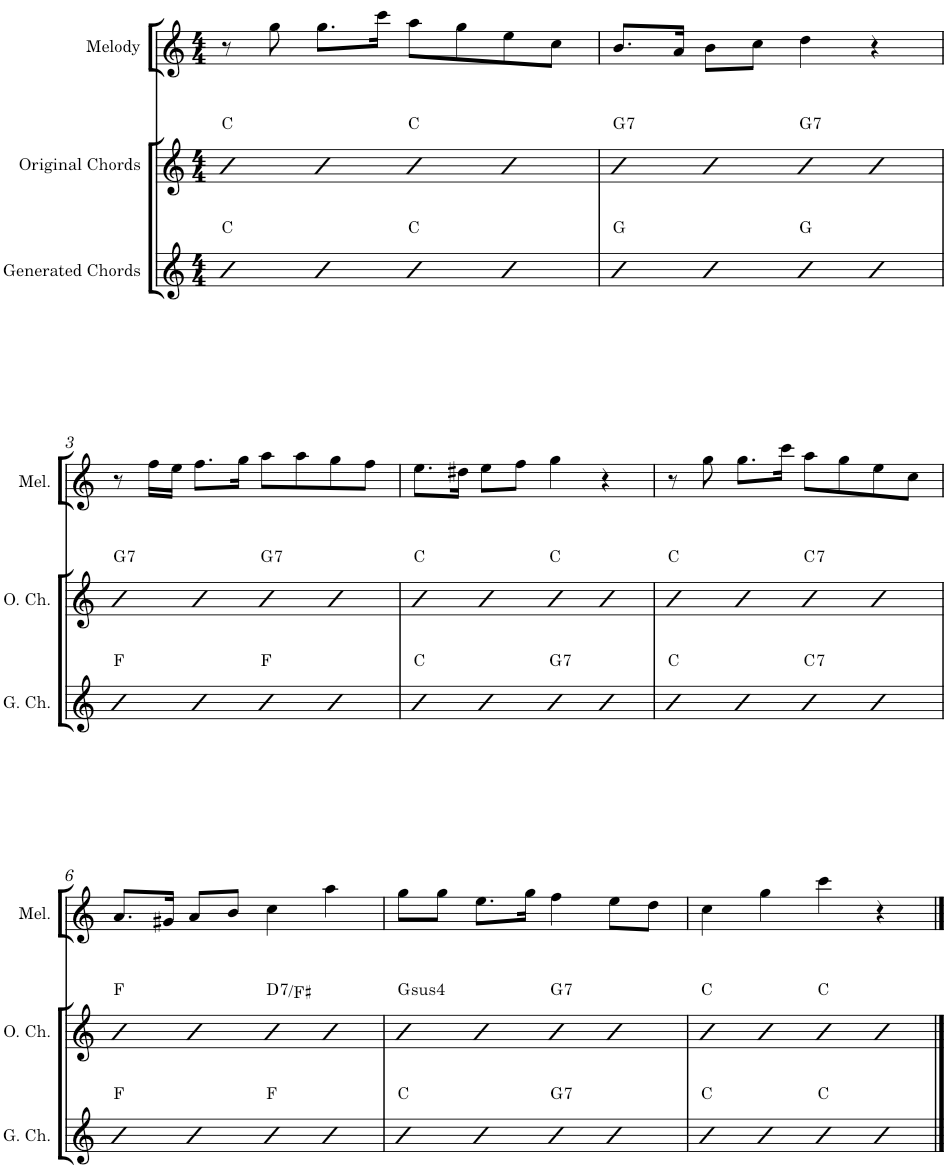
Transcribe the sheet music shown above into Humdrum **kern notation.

**kern	**harte	**kern	**harte	**kern
*part3	*part3	*part2	*part2	*part1
*staff3	*	*staff2	*	*staff1
*I"Generated Chords	*	*I"Original Chords	*	*I"Melody
*I'G. Ch.	*	*I'O. Ch.	*	*I'Mel.
*clefG2	*	*clefG2	*	*clefG2
*k[]	*	*k[]	*	*k[]
*M4/4	*	*M4/4	*	*M4/4
=1	=1	=1	=1	=1
4b	C:maj	4b	C:maj	8r
.	.	.	.	8gg\
4b	.	4b	.	8.gg\L
.	.	.	.	16ccc\Jk
4b	C:maj	4b	C:maj	8aa\L
.	.	.	.	8gg\
4b	.	4b	.	8ee\
.	.	.	.	8cc\J
=2	=2	=2	=2	=2
!	!	!	!LO:H:kt=7	!
4b	G:maj	4b	G:7	8.b/L
.	.	.	.	16a/Jk
4b	.	4b	.	8b\L
.	.	.	.	8cc\J
!	!	!	!LO:H:kt=7	!
4b	G:maj	4b	G:7	4dd\
4b	.	4b	.	4r
!!LO:LB:g=z
=3	=3	=3	=3	=3
!	!	!	!LO:H:kt=7	!
4b	F:maj	4b	G:7	8r
.	.	.	.	16ff\LL
.	.	.	.	16ee\JJ
4b	.	4b	.	8.ff\L
.	.	.	.	16gg\Jk
!	!	!	!LO:H:kt=7	!
4b	F:maj	4b	G:7	8aa\L
.	.	.	.	8aa\
4b	.	4b	.	8gg\
.	.	.	.	8ff\J
=4	=4	=4	=4	=4
4b	C:maj	4b	C:maj	8.ee\L
.	.	.	.	16dd#X\Jk
4b	.	4b	.	8ee\L
.	.	.	.	8ff\J
!	!LO:H:kt=7	!	!	!
4b	G:7	4b	C:maj	4gg\
4b	.	4b	.	4r
=5	=5	=5	=5	=5
4b	C:maj	4b	C:maj	8r
.	.	.	.	8gg\
4b	.	4b	.	8.gg\L
.	.	.	.	16ccc\Jk
!	!LO:H:kt=7	!	!LO:H:kt=7	!
4bn	C:7	4bn	C:7	8aa\L
.	.	.	.	8gg\
4b	.	4b	.	8ee\
.	.	.	.	8cc\J
!!LO:LB:g=z
=6	=6	=6	=6	=6
4b	F:maj	4b	F:maj	8.a/L
.	.	.	.	16g#X/Jk
4b	.	4b	.	8a/L
.	.	.	.	8b/J
!	!	!	!LO:H:kt=7	!
4b	F:maj	4b	D:7/3	4cc\
4b	.	4b	.	4aa\
=7	=7	=7	=7	=7
!	!	!	!LO:H:kt=4	!
4b	C:maj	4b	G:sus4	8gg\L
.	.	.	.	8gg\J
4b	.	4b	.	8.ee\L
.	.	.	.	16gg\Jk
!	!LO:H:kt=7	!	!LO:H:kt=7	!
4b	G:7	4b	G:7	4ff\
4b	.	4b	.	8ee\L
.	.	.	.	8dd\J
=8	=8	=8	=8	=8
4b	C:maj	4b	C:maj	4cc\
4b	.	4b	.	4gg\
4b	C:maj	4b	C:maj	4ccc\
4b	.	4b	.	4r
==	==	==	==	==
*-	*-	*-	*-	*-
